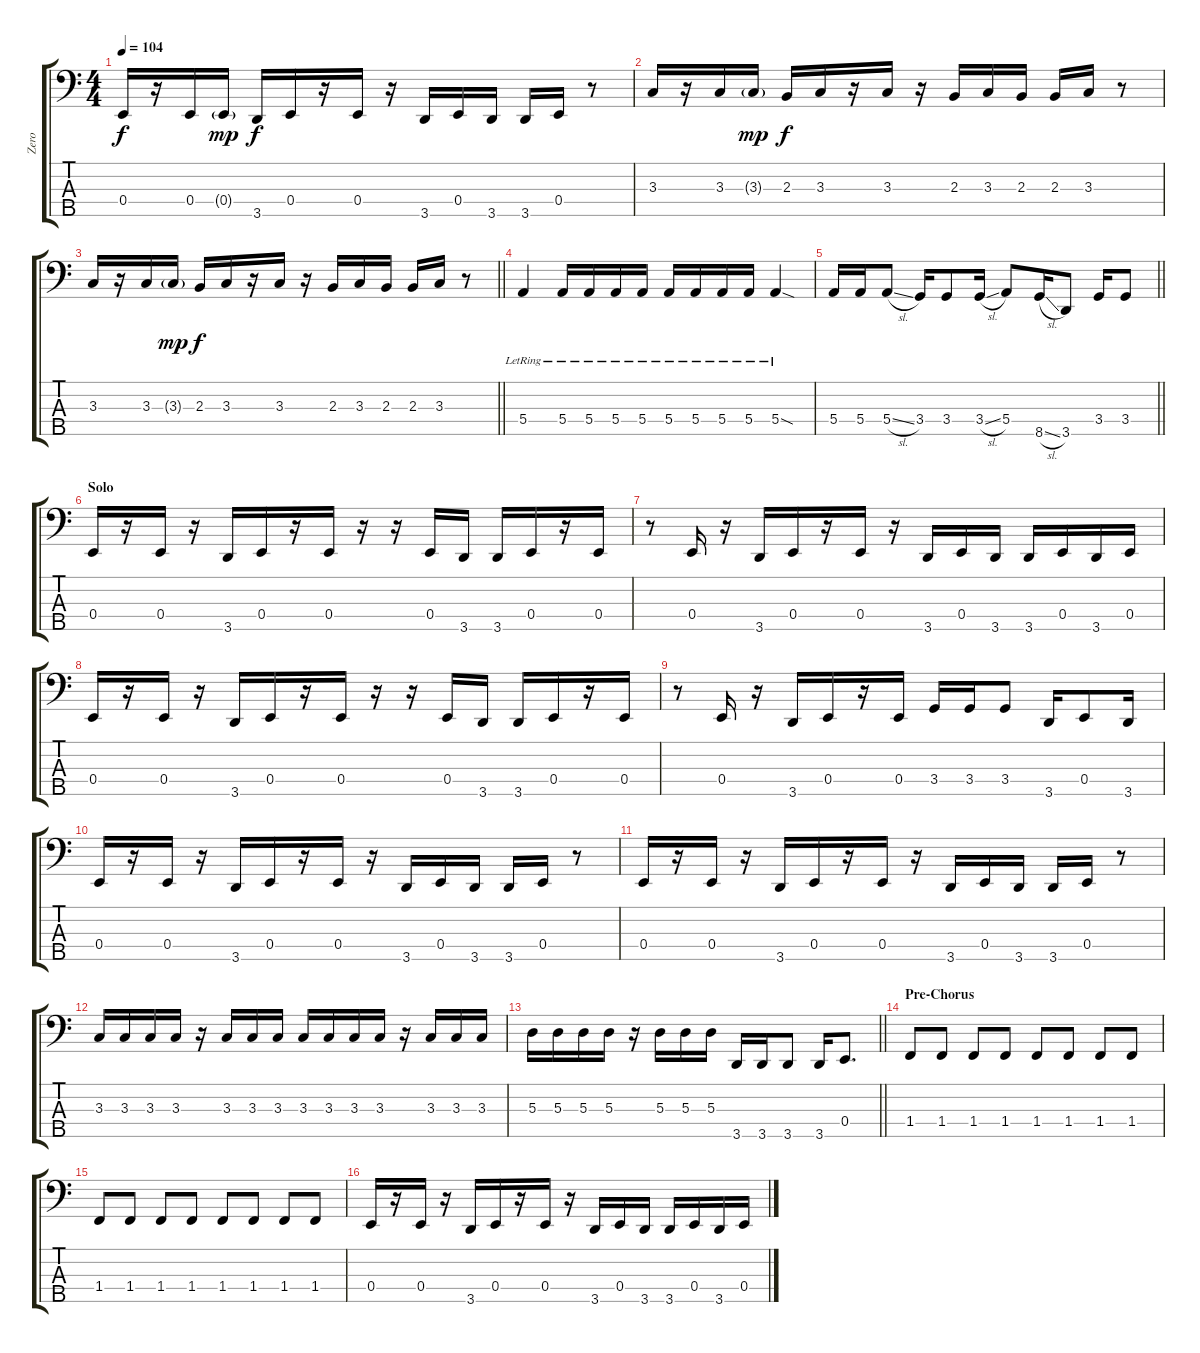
\track ("Zero" "Zero") {instrument electricbassfinger}
\staff {score tabs}
\tuning (G2 D2 A1 E1 B0) {hide}
\ts (4 4)
\tempo 104
\clef f4
\ks c
0.4.16{dy f} r.16 0.4.16 0.4{g}.16{dy mp} 3.5.16{dy f} 0.4.16 r.16 0.4.16 r.16 3.5.16 0.4.16 3.5.16 3.5.16 0.4.16 r.8 |
3.3.16 r.16 3.3.16 3.3{g}.16{dy mp} 2.3.16{dy f} 3.3.16 r.16 3.3.16 r.16 2.3.16 3.3.16 2.3.16 2.3.16 3.3.16 r.8 |
\barLineRight lightlight
3.3.16 r.16 3.3.16 3.3{g}.16{dy mp} 2.3.16{dy f} 3.3.16 r.16 3.3.16 r.16 2.3.16 3.3.16 2.3.16 2.3.16 3.3.16 r.8 |
\section ("" "")
5.4{lr}.4 5.4{lr}.16 5.4{lr}.16 5.4{lr}.16 5.4{lr}.16 5.4{lr}.16 5.4{lr}.16 5.4{lr}.16 5.4{lr}.16 5.4{sod lr}.4 |
\barLineRight lightlight
5.4.16 5.4.16 5.4{sl}.8 3.4.16 3.4.8 3.4{sl}.16 5.4.8 8.5{sl}.16 3.5.8 3.4.16 3.4.8 |
\section ("" "Solo")
0.4.16 r.16 0.4.16 r.16 3.5.16 0.4.16 r.16 0.4.16 r.16 r.16 0.4.16 3.5.16 3.5.16 0.4.16 r.16 0.4.16 |
r.8 0.4.16 r.16 3.5.16 0.4.16 r.16 0.4.16 r.16 3.5.16 0.4.16 3.5.16 3.5.16 0.4.16 3.5.16 0.4.16 |
0.4.16 r.16 0.4.16 r.16 3.5.16 0.4.16 r.16 0.4.16 r.16 r.16 0.4.16 3.5.16 3.5.16 0.4.16 r.16 0.4.16 |
r.8 0.4.16 r.16 3.5.16 0.4.16 r.16 0.4.16 3.4.16 3.4.16 3.4.8 3.5.16 0.4.8 3.5.16 |
0.4.16 r.16 0.4.16 r.16 3.5.16 0.4.16 r.16 0.4.16 r.16 3.5.16 0.4.16 3.5.16 3.5.16 0.4.16 r.8 |
0.4.16 r.16 0.4.16 r.16 3.5.16 0.4.16 r.16 0.4.16 r.16 3.5.16 0.4.16 3.5.16 3.5.16 0.4.16 r.8 |
3.3.16 3.3.16 3.3.16 3.3.16 r.16 3.3.16 3.3.16 3.3.16 3.3.16 3.3.16 3.3.16 3.3.16 r.16 3.3.16 3.3.16 3.3.16 |
\barLineRight lightlight
5.3.16 5.3.16 5.3.16 5.3.16 r.16 5.3.16 5.3.16 5.3.16 3.5.16 3.5.16 3.5.8 3.5.16 0.4.8{d} |
\section ("" "Pre-Chorus")
1.4.8 1.4.8 1.4.8 1.4.8 1.4.8 1.4.8 1.4.8 1.4.8 |
1.4.8 1.4.8 1.4.8 1.4.8 1.4.8 1.4.8 1.4.8 1.4.8 |
0.4.16 r.16 0.4.16 r.16 3.5.16 0.4.16 r.16 0.4.16 r.16 3.5.16 0.4.16 3.5.16 3.5.16 0.4.16 3.5.16 0.4.16
